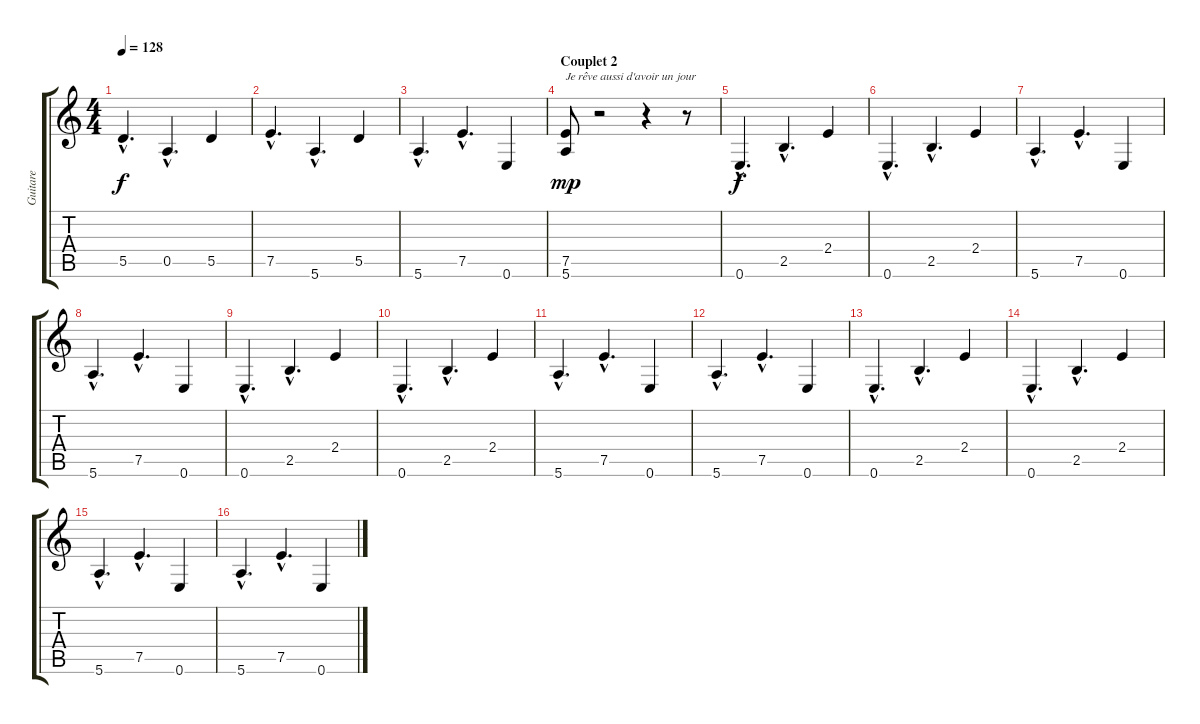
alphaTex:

\track ("Guitare " "Guitare ") {instrument acousticguitarsteel}
\staff {score tabs}
\tuning (E4 B3 G3 D3 A2 E2) {hide}
\ts (4 4)
\tempo 128
\clef g2
\ks c
5.5{hac}.4{d dy f} 0.5{hac}.4{d} 5.5.4 |
7.5{hac}.4{d} 5.6{hac}.4{d} 5.5.4 |
5.6{hac}.4{d} 7.5{hac}.4{d} 0.6.4 |
\section ("" "Couplet 2")
(7.5 5.6).8{txt "Je rêve aussi d'avoir un jour " dy mp} r.2 r.4 r.8 |
0.6{hac}.4{d dy f} 2.5{hac}.4{d} 2.4.4 |
0.6{hac}.4{d} 2.5{hac}.4{d} 2.4.4 |
5.6{hac}.4{d} 7.5{hac}.4{d} 0.6.4 |
5.6{hac}.4{d} 7.5{hac}.4{d} 0.6.4 |
0.6{hac}.4{d} 2.5{hac}.4{d} 2.4.4 |
0.6{hac}.4{d} 2.5{hac}.4{d} 2.4.4 |
5.6{hac}.4{d} 7.5{hac}.4{d} 0.6.4 |
5.6{hac}.4{d} 7.5{hac}.4{d} 0.6.4 |
0.6{hac}.4{d} 2.5{hac}.4{d} 2.4.4 |
0.6{hac}.4{d} 2.5{hac}.4{d} 2.4.4 |
5.6{hac}.4{d} 7.5{hac}.4{d} 0.6.4 |
5.6{hac}.4{d} 7.5{hac}.4{d} 0.6.4
